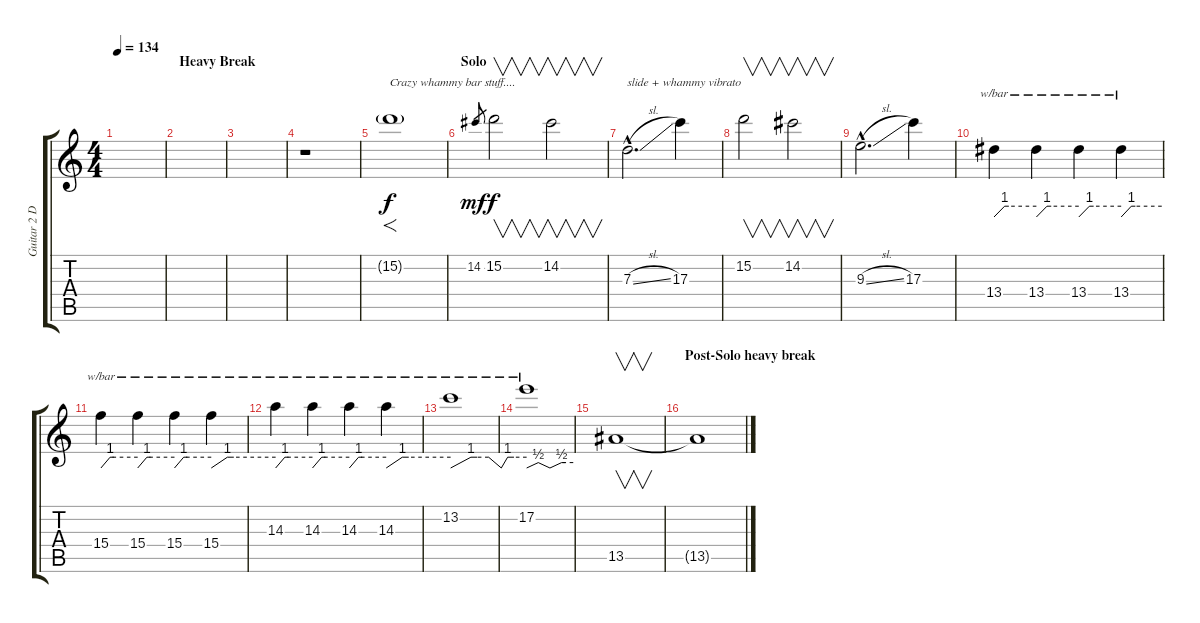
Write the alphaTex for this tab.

\track ("Guitar 2 Drop D or standard - leads" "Guitar 2 D") {instrument distortionguitar}
\staff {score tabs}
\tuning (E4 B3 G3 D3 A2 D2) {hide}
\ts (4 4)
\tempo 134
\clef g2
\ks c
|
\section ("" "Heavy Break")
|
|
r.1 |
15.2{g}.1{f txt "Crazy whammy bar stuff...."} |
\section ("" "Solo")
14.2.8{gr dy mf} 15.2.2{v dy f} 14.2.2{v} |
7.3{sl hac}.2{d txt "slide + whammy vibrato"} 17.3.4 |
15.2.2{v} 14.2.2{v} |
9.3{sl hac}.2{d} 17.3.4 |
13.4.4{tbe (custom default 0 0 15 4 21 4 60 4)} 13.4.4{tbe (custom default 0 0 15 4 21 4 60 4)} 13.4.4{tbe (custom default 0 0 15 4 21 4 60 4)} 13.4.4{tbe (custom default 0 0 15 4 21 4 60 4)} |
15.4.4{tbe (custom default 0 0 15 4 21 4 60 4)} 15.4.4{tbe (custom default 0 0 15 4 21 4 60 4)} 15.4.4{tbe (custom default 0 0 15 4 21 4 60 4)} 15.4.4{tbe (custom default 0 0 15 4 21 4 60 4)} |
14.3.4{tbe (custom default 0 0 15 4 21 4 60 4)} 14.3.4{tbe (custom default 0 0 15 4 21 4 60 4)} 14.3.4{tbe (custom default 0 0 15 4 21 4 60 4)} 14.3.4{tbe (custom default 0 0 15 4 21 4 60 4)} |
13.2.1{tbe (custom default 0 0 16 4 21 4 30 4 40 0 45 4 50 4 60 4)} |
17.2.1{tbe (custom default 0 0 15 2 30 0 45 2 50 2 60 2)} |
13.5.1{v} |
\section ("" "Post-Solo heavy break")
13.5{t}.1
